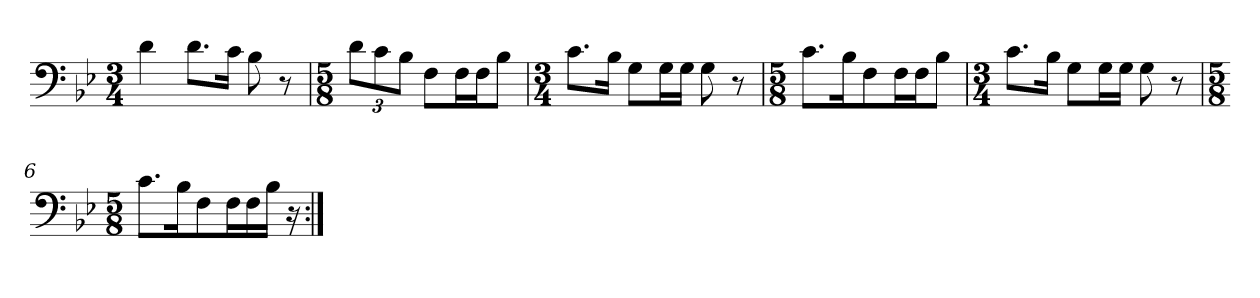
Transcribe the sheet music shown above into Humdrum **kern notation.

**kern
*part1
*staff1
*clefF4
*k[b-e-]
*M3/4
=1
4d\
8.d\L
16c\Jk
8B-\
8r
=2
*M5/8
12d\L
12c\
12B-\J
8F\L
16F\L
16F\J
8B-\J
=3
*M3/4
8.c\L
16B-\Jk
8G\L
16G\L
16G\JJ
8G\
8r
=4
*M5/8
8.c\L
16B-\K
8F\
16F\L
16F\J
8B-\J
=5
*M3/4
8.c\L
16B-\Jk
8G\L
16G\L
16G\JJ
8G\
8r
=6
*M5/8
8.c\L
16B-\K
8F\
16F\L
16F\
16B-\JJ
16r
=:|!
*-
